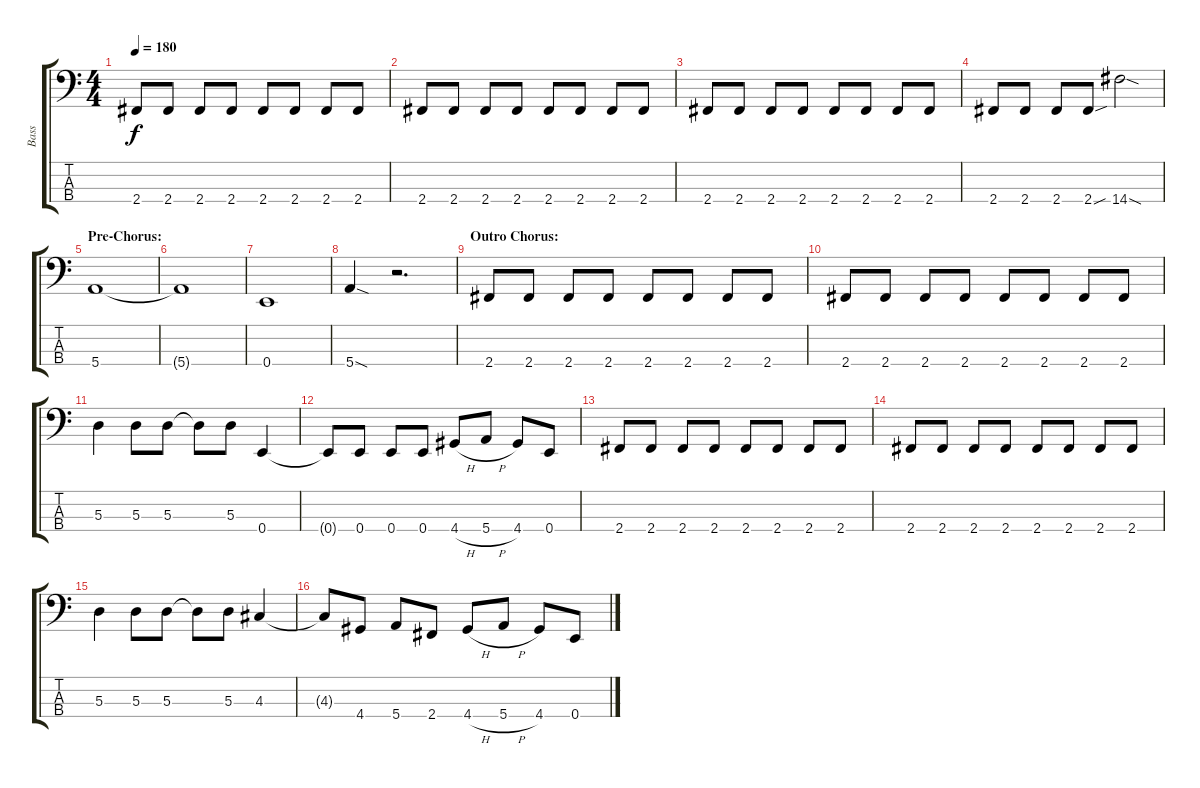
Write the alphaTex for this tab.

\track ("Bass" "Bass") {instrument electricbasspick}
\staff {score tabs}
\tuning (G2 D2 A1 E1) {hide}
\ts (4 4)
\tempo 180
\clef f4
\ks c
2.4.8{dy f} 2.4.8 2.4.8 2.4.8 2.4.8 2.4.8 2.4.8 2.4.8 |
2.4.8 2.4.8 2.4.8 2.4.8 2.4.8 2.4.8 2.4.8 2.4.8 |
2.4.8 2.4.8 2.4.8 2.4.8 2.4.8 2.4.8 2.4.8 2.4.8 |
2.4.8 2.4.8 2.4.8 2.4{sou}.8 14.4{sod}.2 |
\section ("" "Pre-Chorus:")
5.4.1 |
5.4{t}.1 |
0.4.1 |
5.4{sod}.4 r.2{d} |
\section ("" "Outro Chorus:")
2.4.8 2.4.8 2.4.8 2.4.8 2.4.8 2.4.8 2.4.8 2.4.8 |
2.4.8 2.4.8 2.4.8 2.4.8 2.4.8 2.4.8 2.4.8 2.4.8 |
5.3.4 5.3.8 5.3.8 5.3{t}.8 5.3.8 0.4.4 |
0.4{t}.8 0.4.8 0.4.8 0.4.8 4.4{h}.8 5.4{h}.8 4.4.8 0.4.8 |
2.4.8 2.4.8 2.4.8 2.4.8 2.4.8 2.4.8 2.4.8 2.4.8 |
2.4.8 2.4.8 2.4.8 2.4.8 2.4.8 2.4.8 2.4.8 2.4.8 |
5.3.4 5.3.8 5.3.8 5.3{t}.8 5.3.8 4.3.4 |
4.3{t}.8 4.4.8 5.4.8 2.4.8 4.4{h}.8 5.4{h}.8 4.4.8 0.4.8
